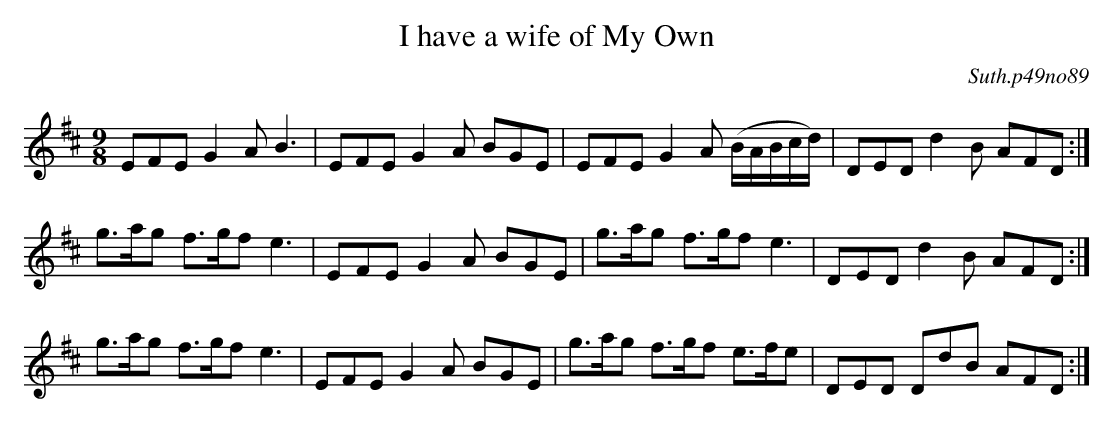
X:1
T:I have a wife of My Own
C:Suth.p49no89
M:9/8
L:1/8
K:D
EFE G2AB3|EFE G2A BGE|EFE G2A (B/A/B/c/d/)|DEDd2B AFD:|
g>ag f>gf e3|EFE G2A BGE|g>ag f>gf e3|DEDd2B AFD:|
g>ag f>gf e3|EFE G2A BGE|g>ag f>gf e>fe|DED DdB AFD:|
